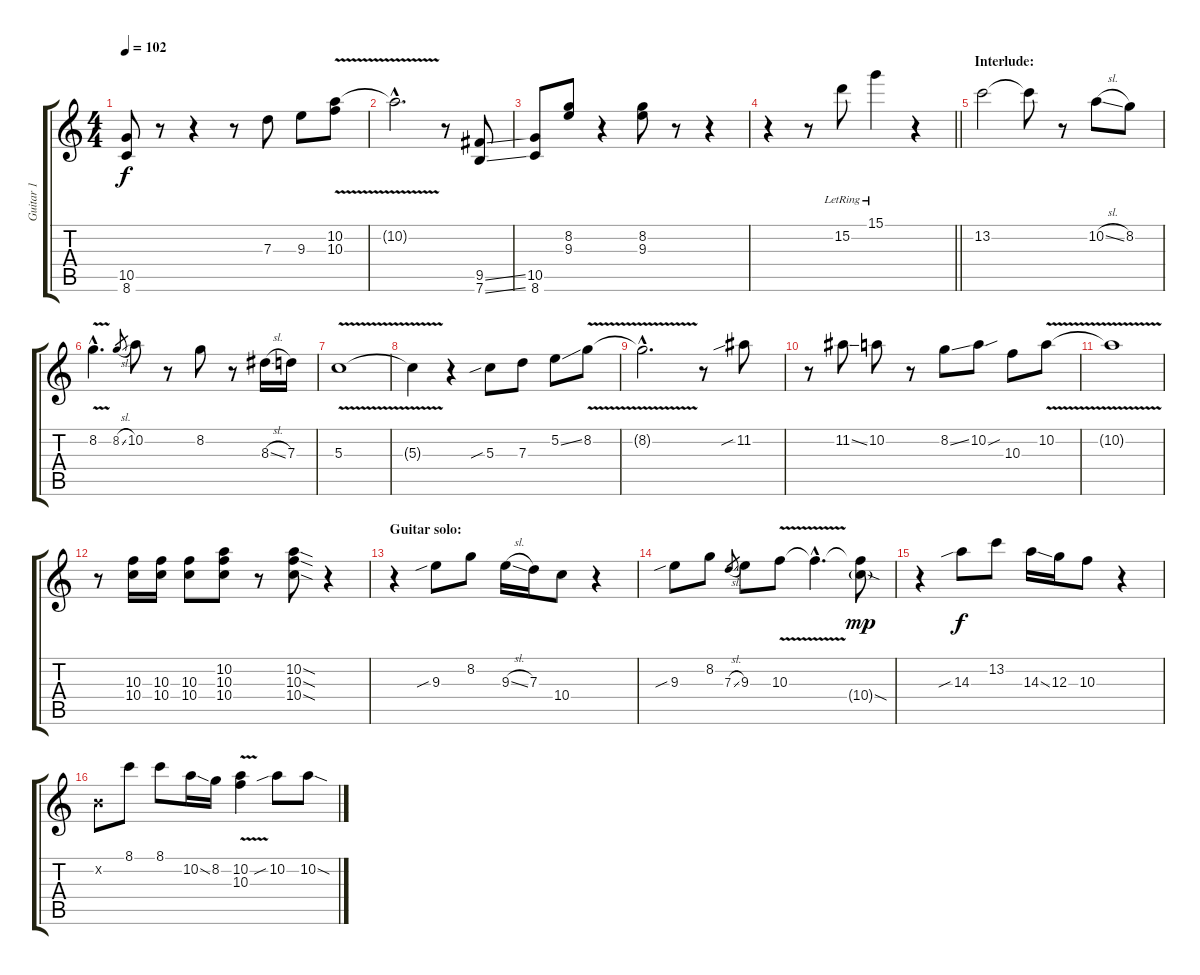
\track ("Guitar 1" "Guitar 1") {instrument distortionguitar}
\staff {score tabs}
\tuning (E4 B3 G3 D3 A2 E2) {hide}
\ts (4 4)
\tempo 102
\clef g2
\ks c
(10.5 8.6).8{dy f} r.8 r.4 r.8 7.3.8 9.3.8 (10.2{v} 10.3).8 |
10.2{hac t}.2{d} r.8 (9.5{ss} 7.6{ss}).8 |
(10.5 8.6).8 (8.2 9.3).8 r.4 (8.2 9.3).8 r.8 r.4 |
\barLineRight lightlight
r.4 r.8 15.2{lr}.8 15.1{lr}.4 r.4 |
\section ("" "Interlude:")
13.2.2 13.2{t}.8 r.8 10.2{sl}.8 8.2.8 |
8.2{v hac}.4{d} 8.2{sl}.8{gr} 10.2.8 r.8 8.2.8 r.8 8.3{sl}.16 7.3.16 |
5.3{v}.1 |
5.3{t}.4 r.4 5.3{sib}.8 7.3.8 5.2{ss}.8 8.2{v}.8 |
8.2{hac t}.2{d} r.8 11.2{sib}.8 |
r.8 11.2{ss}.8 10.2.8 r.8 8.2{ss}.8 10.2{sou}.8 10.3.8 10.2{v}.8 |
10.2{t}.1 |
r.8 (10.3 10.4).16 (10.3 10.4).16 (10.3 10.4).8 (10.2 10.3 10.4).8 r.8 (10.2{sod} 10.3{sod} 10.4{sod}).8 r.4 |
\section ("" "Guitar solo:")
r.4 9.3{sib}.8 8.2.8 9.3{sl}.16 7.3.16 10.4.8 r.4 |
9.3{sib}.8 8.2.8 7.3{sl}.8{gr} 9.3.8 10.3{v}.8 10.3{hac t}.4{d} (10.3{t} 10.4{sod g}).8{dy mp} |
r.4 14.3{sib}.8{dy f} 13.2.8 14.3{ss}.16 12.3.16 10.3.8 r.4 |
0.2{x}.8 8.1.8 8.1.8 10.2{ss}.16 8.2.16 (10.2 10.3{v}).4 10.2{sib}.8 10.2{sod}.8
